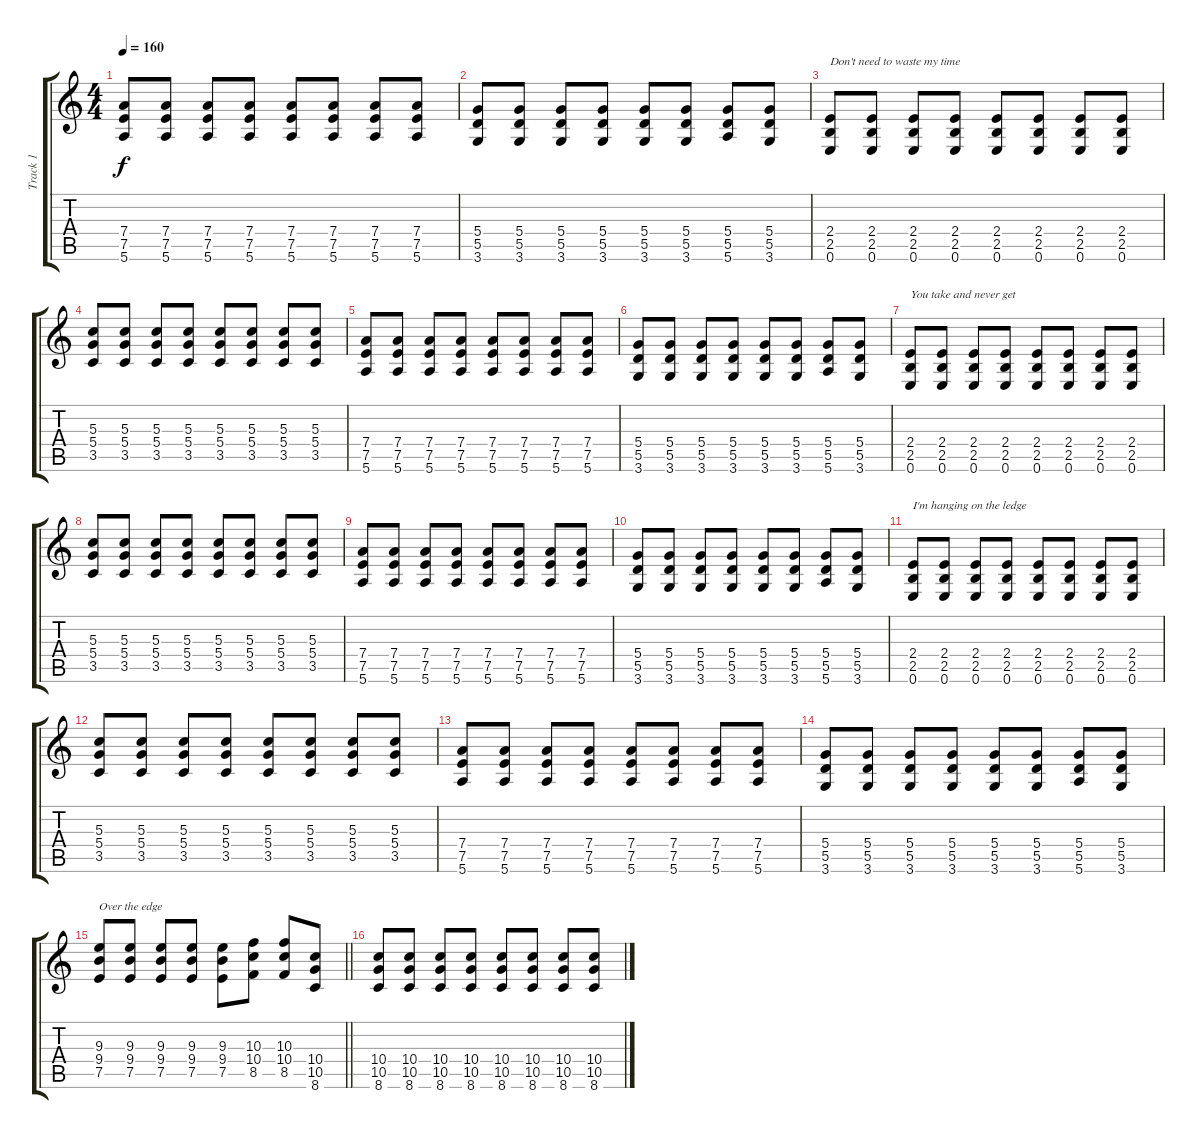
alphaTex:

\track ("Track 1" "Track 1") {instrument electricguitarclean}
\staff {score tabs}
\tuning (E4 B3 G3 D3 A2 E2) {hide}
\ts (4 4)
\tempo 160
\clef g2
\ks c
(7.4 7.5 5.6).8{dy f} (7.4 7.5 5.6).8 (7.4 7.5 5.6).8 (7.4 7.5 5.6).8 (7.4 7.5 5.6).8 (7.4 7.5 5.6).8 (7.4 7.5 5.6).8 (7.4 7.5 5.6).8 |
(5.4 5.5 3.6).8 (5.4 5.5 3.6).8 (5.4 5.5 3.6).8 (5.4 5.5 3.6).8 (5.4 5.5 3.6).8 (5.4 5.5 3.6).8 (5.4 5.5 5.6).8 (5.4 5.5 3.6).8 |
(2.4 2.5 0.6).8{txt "Don't need to waste my time"} (2.4 2.5 0.6).8 (2.4 2.5 0.6).8 (2.4 2.5 0.6).8 (2.4 2.5 0.6).8 (2.4 2.5 0.6).8 (2.4 2.5 0.6).8 (2.4 2.5 0.6).8 |
(5.3 5.4 3.5).8 (5.3 5.4 3.5).8 (5.3 5.4 3.5).8 (5.3 5.4 3.5).8 (5.3 5.4 3.5).8 (5.3 5.4 3.5).8 (5.3 5.4 3.5).8 (5.3 5.4 3.5).8 |
(7.4 7.5 5.6).8 (7.4 7.5 5.6).8 (7.4 7.5 5.6).8 (7.4 7.5 5.6).8 (7.4 7.5 5.6).8 (7.4 7.5 5.6).8 (7.4 7.5 5.6).8 (7.4 7.5 5.6).8 |
(5.4 5.5 3.6).8 (5.4 5.5 3.6).8 (5.4 5.5 3.6).8 (5.4 5.5 3.6).8 (5.4 5.5 3.6).8 (5.4 5.5 3.6).8 (5.4 5.5 5.6).8 (5.4 5.5 3.6).8 |
(2.4 2.5 0.6).8{txt "You take and never get"} (2.4 2.5 0.6).8 (2.4 2.5 0.6).8 (2.4 2.5 0.6).8 (2.4 2.5 0.6).8 (2.4 2.5 0.6).8 (2.4 2.5 0.6).8 (2.4 2.5 0.6).8 |
(5.3 5.4 3.5).8 (5.3 5.4 3.5).8 (5.3 5.4 3.5).8 (5.3 5.4 3.5).8 (5.3 5.4 3.5).8 (5.3 5.4 3.5).8 (5.3 5.4 3.5).8 (5.3 5.4 3.5).8 |
(7.4 7.5 5.6).8 (7.4 7.5 5.6).8 (7.4 7.5 5.6).8 (7.4 7.5 5.6).8 (7.4 7.5 5.6).8 (7.4 7.5 5.6).8 (7.4 7.5 5.6).8 (7.4 7.5 5.6).8 |
(5.4 5.5 3.6).8 (5.4 5.5 3.6).8 (5.4 5.5 3.6).8 (5.4 5.5 3.6).8 (5.4 5.5 3.6).8 (5.4 5.5 3.6).8 (5.4 5.5 5.6).8 (5.4 5.5 3.6).8 |
(2.4 2.5 0.6).8{txt "I'm hanging on the ledge"} (2.4 2.5 0.6).8 (2.4 2.5 0.6).8 (2.4 2.5 0.6).8 (2.4 2.5 0.6).8 (2.4 2.5 0.6).8 (2.4 2.5 0.6).8 (2.4 2.5 0.6).8 |
(5.3 5.4 3.5).8 (5.3 5.4 3.5).8 (5.3 5.4 3.5).8 (5.3 5.4 3.5).8 (5.3 5.4 3.5).8 (5.3 5.4 3.5).8 (5.3 5.4 3.5).8 (5.3 5.4 3.5).8 |
(7.4 7.5 5.6).8 (7.4 7.5 5.6).8 (7.4 7.5 5.6).8 (7.4 7.5 5.6).8 (7.4 7.5 5.6).8 (7.4 7.5 5.6).8 (7.4 7.5 5.6).8 (7.4 7.5 5.6).8 |
(5.4 5.5 3.6).8 (5.4 5.5 3.6).8 (5.4 5.5 3.6).8 (5.4 5.5 3.6).8 (5.4 5.5 3.6).8 (5.4 5.5 3.6).8 (5.4 5.5 5.6).8 (5.4 5.5 3.6).8 |
\barLineRight lightlight
(9.3 9.4 7.5).8{txt "Over the edge"} (9.3 9.4 7.5).8 (9.3 9.4 7.5).8 (9.3 9.4 7.5).8 (9.3 9.4 7.5).8 (10.3 10.4 8.5).8 (10.3 10.4 8.5).8 (10.4 10.5 8.6).8 |
(10.4 10.5 8.6).8 (10.4 10.5 8.6).8 (10.4 10.5 8.6).8 (10.4 10.5 8.6).8 (10.4 10.5 8.6).8 (10.4 10.5 8.6).8 (10.4 10.5 8.6).8 (10.4 10.5 8.6).8
